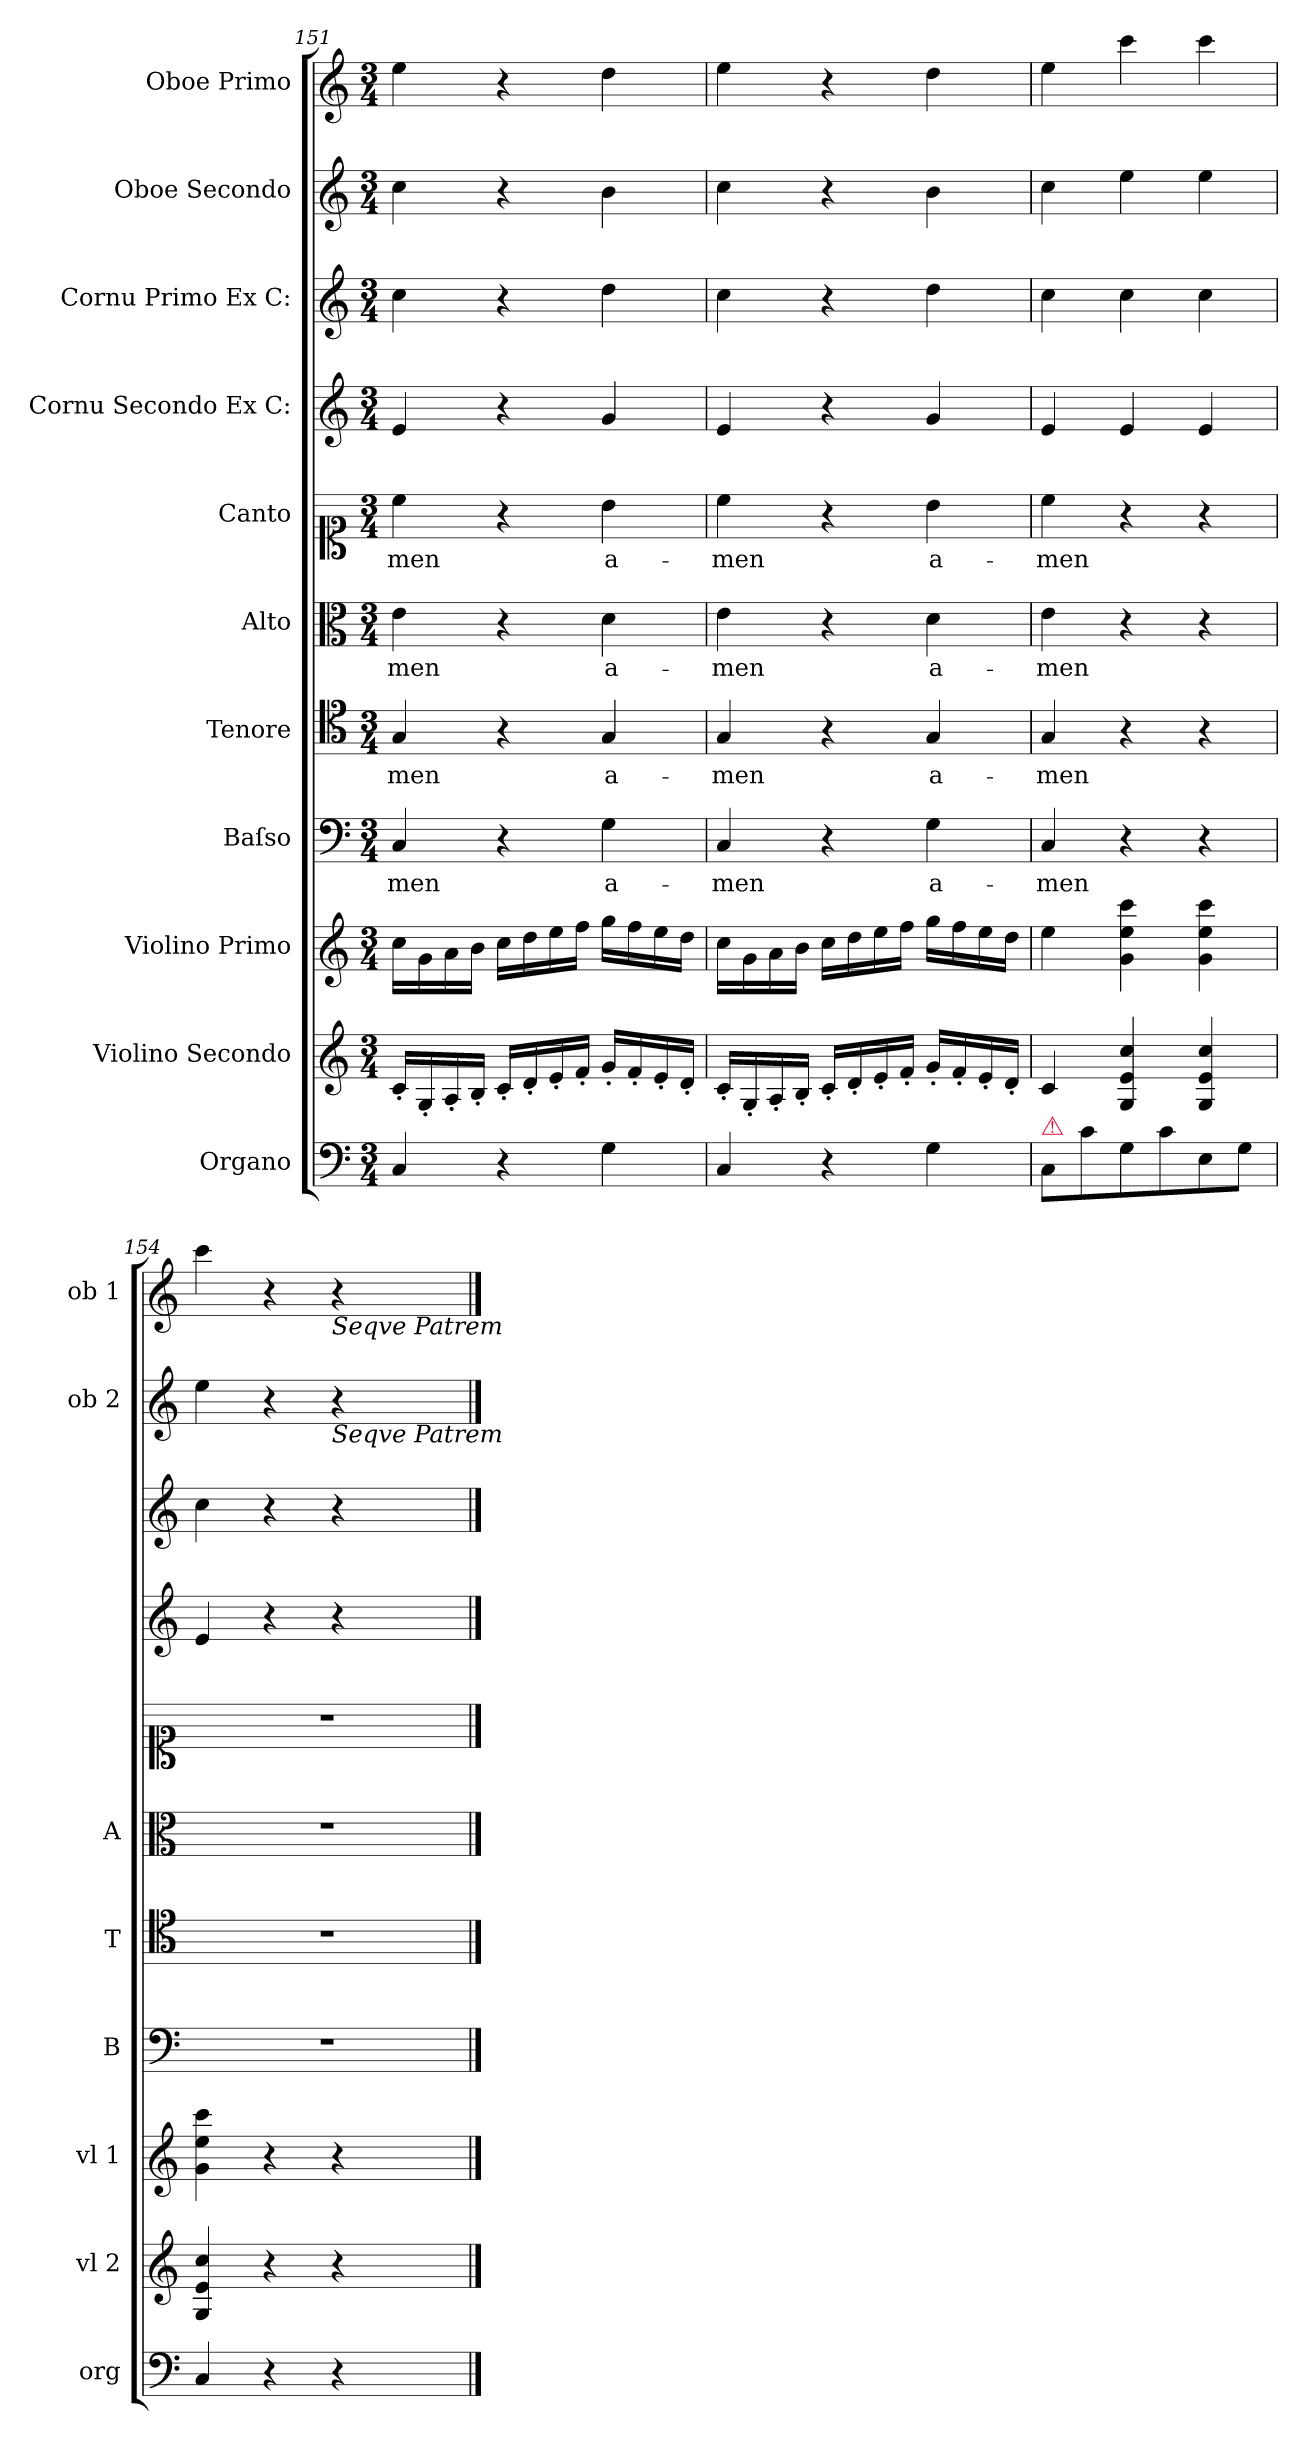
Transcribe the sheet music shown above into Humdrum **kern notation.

**kern	**kern	**kern	**kern	**text	**kern	**text	**kern	**text	**kern	**text	**kern	**kern	**kern	**kern
*part11	*part10	*part9	*part8	*part8	*part7	*part7	*part6	*part6	*part5	*part5	*part4	*part3	*part2	*part1
*staff11	*staff10	*staff9	*staff8	*staff8	*staff7	*staff7	*staff6	*staff6	*staff5	*staff5	*staff4	*staff3	*staff2	*staff1
*I"Organo	*I"Violino Secondo	*I"Violino Primo	*I"Baſso	*	*I"Tenore	*	*I"Alto	*	*I"Canto	*	*I"Cornu Secondo Ex C:	*I"Cornu Primo Ex C:	*I"Oboe Secondo	*I"Oboe Primo
*I'org	*I'vl 2	*I'vl 1	*I'B	*	*I'T	*	*I'A	*	*	*	*	*	*I'ob 2	*I'ob 1
*clefF4	*clefG2	*clefG2	*clefF4	*	*clefC4	*	*clefC3	*	*clefC1	*	*clefG2	*clefG2	*clefG2	*clefG2
*k[]	*k[]	*k[]	*k[]	*	*k[]	*	*k[]	*	*k[]	*	*k[]	*k[]	*k[]	*k[]
*C:	*C:	*C:	*C:	*	*C:	*	*C:	*	*C:	*	*C:	*C:	*C:	*C:
*M3/4	*M3/4	*M3/4	*M3/4	*	*M3/4	*	*M3/4	*	*M3/4	*	*M3/4	*M3/4	*M3/4	*M3/4
=151	=151	=151	=151	=151	=151	=151	=151	=151	=151	=151	=151	=151	=151	=151
!	!	!	!	!	!	!LO:LY:i	!	!LO:LY:i	!	!	!	!	!	!
4C/	16c'/LL	16cc\LL	4C/	-men	4G/	-men	4e\	-men	4cc\	-men	4e/	4cc\	4cc\	4ee\
.	16G'/	16g\	.	.	.	.	.	.	.	.	.	.	.	.
.	16A'/	16a\	.	.	.	.	.	.	.	.	.	.	.	.
.	16B'/JJ	16b\JJ	.	.	.	.	.	.	.	.	.	.	.	.
4r	16c'/LL	16cc\LL	4r	.	4r	.	4r	.	4r	.	4r	4r	4r	4r
.	16d'/	16dd\	.	.	.	.	.	.	.	.	.	.	.	.
.	16e'/	16ee\	.	.	.	.	.	.	.	.	.	.	.	.
.	16f'/JJ	16ff\JJ	.	.	.	.	.	.	.	.	.	.	.	.
!	!	!	!	!	!	!LO:LY:i	!	!LO:LY:i	!	!LO:LY:i	!	!	!	!
4G\	16g'/LL	16gg\LL	4G\	a-	4G/	a-	4d\	a-	4b\	a-	4g/	4dd\	4b\	4dd\
.	16f'/	16ff\	.	.	.	.	.	.	.	.	.	.	.	.
.	16e'/	16ee\	.	.	.	.	.	.	.	.	.	.	.	.
.	16d'/JJ	16dd\JJ	.	.	.	.	.	.	.	.	.	.	.	.
=152	=152	=152	=152	=152	=152	=152	=152	=152	=152	=152	=152	=152	=152	=152
!	!	!	!	!	!	!LO:LY:i	!	!LO:LY:i	!	!LO:LY:i	!	!	!	!
4C/	16c'/LL	16cc\LL	4C/	-men	4G/	-men	4e\	-men	4cc\	-men	4e/	4cc\	4cc\	4ee\
.	16G'/	16g\	.	.	.	.	.	.	.	.	.	.	.	.
.	16A'/	16a\	.	.	.	.	.	.	.	.	.	.	.	.
.	16B'/JJ	16b\JJ	.	.	.	.	.	.	.	.	.	.	.	.
4r	16c'/LL	16cc\LL	4r	.	4r	.	4r	.	4r	.	4r	4r	4r	4r
.	16d'/	16dd\	.	.	.	.	.	.	.	.	.	.	.	.
.	16e'/	16ee\	.	.	.	.	.	.	.	.	.	.	.	.
.	16f'/JJ	16ff\JJ	.	.	.	.	.	.	.	.	.	.	.	.
!	!	!	!	!LO:LY:i	!	!LO:LY:i	!	!LO:LY:i	!	!LO:LY:i	!	!	!	!
4G\	16g'/LL	16gg\LL	4G\	a-	4G/	a-	4d\	a-	4b\	a-	4g/	4dd\	4b\	4dd\
.	16f'/	16ff\	.	.	.	.	.	.	.	.	.	.	.	.
.	16e'/	16ee\	.	.	.	.	.	.	.	.	.	.	.	.
.	16d'/JJ	16dd\JJ	.	.	.	.	.	.	.	.	.	.	.	.
=153	=153	=153	=153	=153	=153	=153	=153	=153	=153	=153	=153	=153	=153	=153
!LO:TX:a:color=crimson:t=⚠	!	!	!	!	!	!	!	!	!	!	!	!	!	!
!	!	!	!	!LO:LY:i	!	!LO:LY:i	!	!LO:LY:i	!	!LO:LY:i	!	!	!	!
8C/L	4c/	4ee\	4C/	-men	4G/	-men	4e\	-men	4cc\	-men	4e/	4cc\	4cc\	4ee\
8c\	.	.	.	.	.	.	.	.	.	.	.	.	.	.
8G\	4G/ 4e/ 4cc/	4g\ 4ee\ 4ccc\	4r	.	4r	.	4r	.	4r	.	4e/	4cc\	4ee\	4ccc\
8c\	.	.	.	.	.	.	.	.	.	.	.	.	.	.
8E\	4G/ 4e/ 4cc/	4g\ 4ee\ 4ccc\	4r	.	4r	.	4r	.	4r	.	4e/	4cc\	4ee\	4ccc\
8G\J	.	.	.	.	.	.	.	.	.	.	.	.	.	.
=154	=154	=154	=154	=154	=154	=154	=154	=154	=154	=154	=154	=154	=154	=154
4C/	4G/ 4e/ 4cc/	4g\ 4ee\ 4ccc\	2.r	.	2.r	.	2.r	.	2.r	.	4e/	4cc\	4ee\	4ccc\
4r	4r	4r	.	.	.	.	.	.	.	.	4r	4r	4r	4r
!	!	!	!	!	!	!	!	!	!	!	!	!	!	!LO:TX:b:i:t=Seqve Patrem
!	!	!	!	!	!	!	!	!	!	!	!	!	!LO:TX:b:i:t=Seqve Patrem	!
4r	4r	4r	.	.	.	.	.	.	.	.	4r	4r	4r	4r
==	==	==	==	==	==	==	==	==	==	==	==	==	==	==
*-	*-	*-	*-	*-	*-	*-	*-	*-	*-	*-	*-	*-	*-	*-
